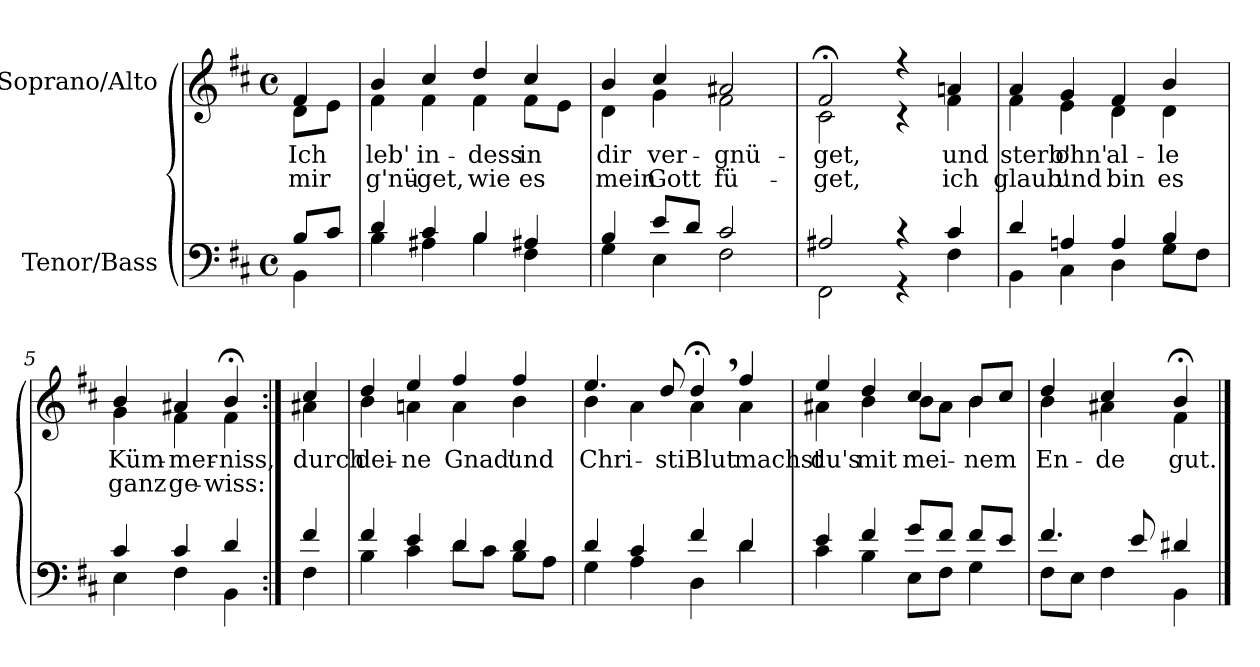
**kern	**kern	**text	**text
*part2	*part1	*part1	*part1
*staff2	*staff1	*staff1	*staff1
*I"Tenor/Bass	*I"Soprano/Alto	*	*
*clefF4	*clefG2	*	*
*k[f#c#]	*k[f#c#]	*	*
*M4/4	*M4/4	*	*
*met(c)	*met(c)	*	*
=	=	=	=
*^	*	*	*
!	!	!	!LO:LY:b	!LO:LY:b
*	*	*^	*	*
8B/L	4BB\	4f#/	8d\L	Ich	mir
8c#/J	.	.	8e\J	.	.
=1	=1	=1	=1	=1	=1
!	!	!	!	!LO:LY:b	!LO:LY:b
4d/	4B\	4b/	4f#\	leb'	g'nü-
!	!	!	!	!LO:LY:b	!LO:LY:b
4c#/	4A#X\	4cc#/	4f#\	in-	-get,
!	!	!	!	!LO:LY:b	!LO:LY:b
4B/	4B\	4dd/	4f#\	-dess	wie
!	!	!	!	!LO:LY:b	!LO:LY:b
4A#X/	4F#\	4cc#/	8f#\L	in	es
.	.	.	8e\J	.	.
=2	=2	=2	=2	=2	=2
!	!	!	!	!LO:LY:b	!LO:LY:b
4B/	4G\	4b/	4d\	dir	mein
!	!	!	!	!LO:LY:b	!LO:LY:b
8e/L	4E\	4cc#/	4g\	ver-	Gott
8d/J	.	.	.	.	.
!	!	!	!	!LO:LY:b	!LO:LY:b
2c#/	2F#\	2a#X/	2f#\	-gnü-	fü-
=3	=3	=3	=3	=3	=3
!	!	!	!	!LO:LY:b	!LO:LY:b
2A#X/	2FF#\	2f#;</	2c#\	-get,	-get,
4r	4r	4r	4r	.	.
!	!	!	!	!LO:LY:b	!LO:LY:b
4c#/	4F#\	4an/	4f#\	und	ich
=4	=4	=4	=4	=4	=4
!	!	!	!	!LO:LY:b	!LO:LY:b
4d/	4BB\	4a/	4f#\	sterb'	glaub'
!	!	!	!	!LO:LY:b	!LO:LY:b
4An/	4C#\	4g/	4e\	ohn'	und
!	!	!	!	!LO:LY:b	!LO:LY:b
4A/	4D\	4f#/	4d\	al-	bin
!	!	!	!	!LO:LY:b	!LO:LY:b
4B/	8G\L	4b/	4d\	-le	es
.	8F#\J	.	.	.	.
=5	=5	=5	=5	=5	=5
!	!	!	!	!LO:LY:b	!LO:LY:b
4c#/	4E\	4b/	4g\	Küm-	ganz
!	!	!	!	!LO:LY:b	!LO:LY:b
4c#/	4F#\	4a#X/	4f#\	-mer-	ge-
!	!	!	!	!LO:LY:b	!LO:LY:b
4d/	4BB\	4b;</	4f#\	-niss,	-wiss:
!!LO:LB:g=z	!!
=5X1:|!	=5X1:|!	=5X1:|!	=5X1:|!	=5X1:|!	=5X1:|!
!	!	!	!	!LO:LY:b	!
4f#/	4F#\	4cc#/	4a#X\	durch	.
=6	=6	=6	=6	=6	=6
!	!	!	!	!LO:LY:b	!
4f#/	4B\	4dd/	4b\	dei-	.
!	!	!	!	!LO:LY:b	!
4e/	4c#\	4ee/	4an\	-ne	.
!	!	!	!	!LO:LY:b	!
4d/	8d\L	4ff#/	4a\	Gnad'	.
.	8c#\J	.	.	.	.
!	!	!	!	!LO:LY:b	!
4d/	8B\L	4ff#/	4b\	und	.
.	8A\J	.	.	.	.
=7	=7	=7	=7	=7	=7
!	!	!	!	!LO:LY:b	!
4d/	4G\	4.ee/	4b\	Chri-	.
4c#/	4A\	.	4a\	.	.
!	!	!	!	!LO:LY:b	!
.	.	8dd/	.	sti	.
!	!	!	!	!LO:LY:b	!
4f#/	4D\	4dd;<,/	4a\	Blut	.
!	!	!	!	!LO:LY:b	!
4d/	4d\	4ff#/	4a\	machst	.
=8	=8	=8	=8	=8	=8
!	!	!	!	!LO:LY:b	!
4e/	4c#\	4ee/	4a#X\	du's	.
!	!	!	!	!LO:LY:b	!
4f#/	4B\	4dd/	4b\	mit	.
!	!	!	!	!LO:LY:b	!
8g/L	8E\L	4cc#/	8b\L	mei-	.
8f#/J	8F#\J	.	8a#\J	.	.
!	!	!	!	!LO:LY:b	!
8f#/L	4G\	8b/L	4b\	-nem	.
8e/J	.	8cc#/J	.	.	.
=9	=9	=9	=9	=9	=9
!	!	!	!	!LO:LY:b	!
4.f#/	8F#\L	4dd/	4b\	En-	.
.	8E\J	.	.	.	.
!	!	!	!	!LO:LY:b	!
.	4F#\	4cc#/	4a#X\	-de	.
8e/	.	.	.	.	.
!	!	!	!	!LO:LY:b	!
4d#X/	4BB\	4b;</	4f#\	gut.	.
*v	*v	*	*	*	*
*	*v	*v	*	*
==	==	==	==
*-	*-	*-	*-
